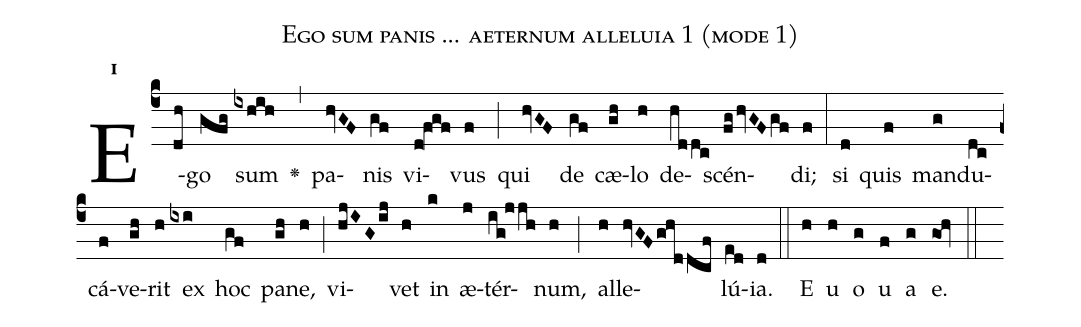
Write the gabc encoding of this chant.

name:Ego sum panis ... aeternum alleluia 1 (mode 1);
office-part:Antiphona;
mode:1;
%%
initial-style: 1;
name: Ego sum panis ... aeternum alleluia 1;
book: Antiphonae & Responsoria/Tomus IV, p. 183;
occasion: Ss.mi Corporis et Sanguinis Christi;
office-part: Laudes Ant E;
user-notes: ;
commentary: ;
annotation: 1a2;
centering-scheme: english;
fontsize: 12;
font: OFLSortsMillGoudy;
height: 11;
width: 4.5;
%%
(c4)E(dh)go(gfg) sum(ixhih) <v>\greheightstar</v>(,) pa(hvGF)nis(gf) vi(d!fV!g!f)vus(f) (;) qui(hvGF) de(gf) cæ(gh)lo(h) de(hddc)scén(fghvGFgf)di;(f) (:) si(d) quis(f) man(g)du(dc)cá(f)ve(gh)rit(h) ex(ixi) hoc(gf) pa(gh)ne,(h) (;) vi(hjIGij)vet(h) in(k) æ(j)tér(ig!j/jh)num,(h) (;) al(h)le(hvGFghddcf)lú(ed)ia.(d) (::)
E(h) u(h) o(g) u(f) a(g) e.(goh) (::)
